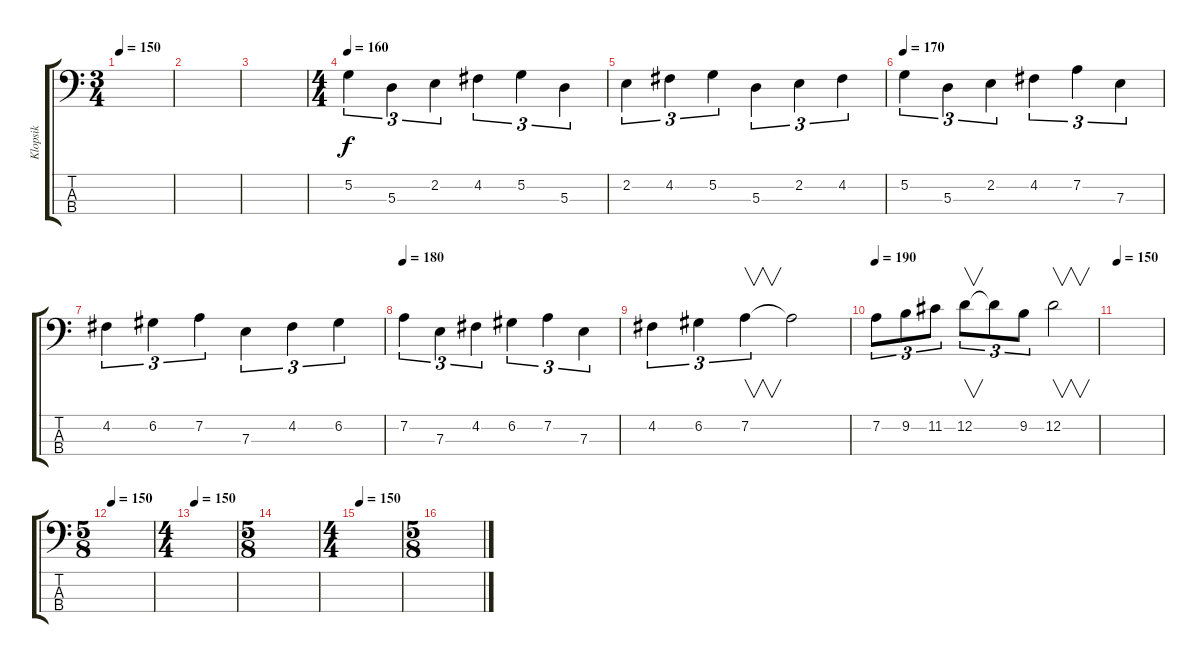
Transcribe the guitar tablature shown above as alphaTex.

\track ("Klopsik" "Klopsik") {instrument electricbasspick}
\staff {score tabs}
\tuning (G2 D2 A1 E1) {hide}
\ts (3 4)
\tempo 150
\clef f4
\ks c
|
|
|
\ts (4 4)
\tempo 160
5.2.4{tu (3 2)} 5.3.4{tu (3 2)} 2.2.4{tu (3 2)} 4.2.4{tu (3 2)} 5.2.4{tu (3 2)} 5.3.4{tu (3 2)} |
2.2.4{tu (3 2)} 4.2.4{tu (3 2)} 5.2.4{tu (3 2)} 5.3.4{tu (3 2)} 2.2.4{tu (3 2)} 4.2.4{tu (3 2)} |
\tempo 170
5.2.4{tu (3 2)} 5.3.4{tu (3 2)} 2.2.4{tu (3 2)} 4.2.4{tu (3 2)} 7.2.4{tu (3 2)} 7.3.4{tu (3 2)} |
4.2.4{tu (3 2)} 6.2.4{tu (3 2)} 7.2.4{tu (3 2)} 7.3.4{tu (3 2)} 4.2.4{tu (3 2)} 6.2.4{tu (3 2)} |
\tempo 180
7.2.4{tu (3 2)} 7.3.4{tu (3 2)} 4.2.4{tu (3 2)} 6.2.4{tu (3 2)} 7.2.4{tu (3 2)} 7.3.4{tu (3 2)} |
4.2.4{tu (3 2)} 6.2.4{tu (3 2)} 7.2.4{v tu (3 2)} 7.2{t}.2 |
\tempo 190
7.2.8{tu (3 2)} 9.2.8{tu (3 2)} 11.2.8{tu (3 2)} 12.2.8{v tu (3 2)} 12.2{t}.8{tu (3 2)} 9.2.8{tu (3 2)} 12.2.2{v} |
\tempo 150
|
\ts (5 8)
\tempo 150
|
\ts (4 4)
\tempo 150
|
\ts (5 8)
|
\ts (4 4)
\tempo 150
|
\ts (5 8)
